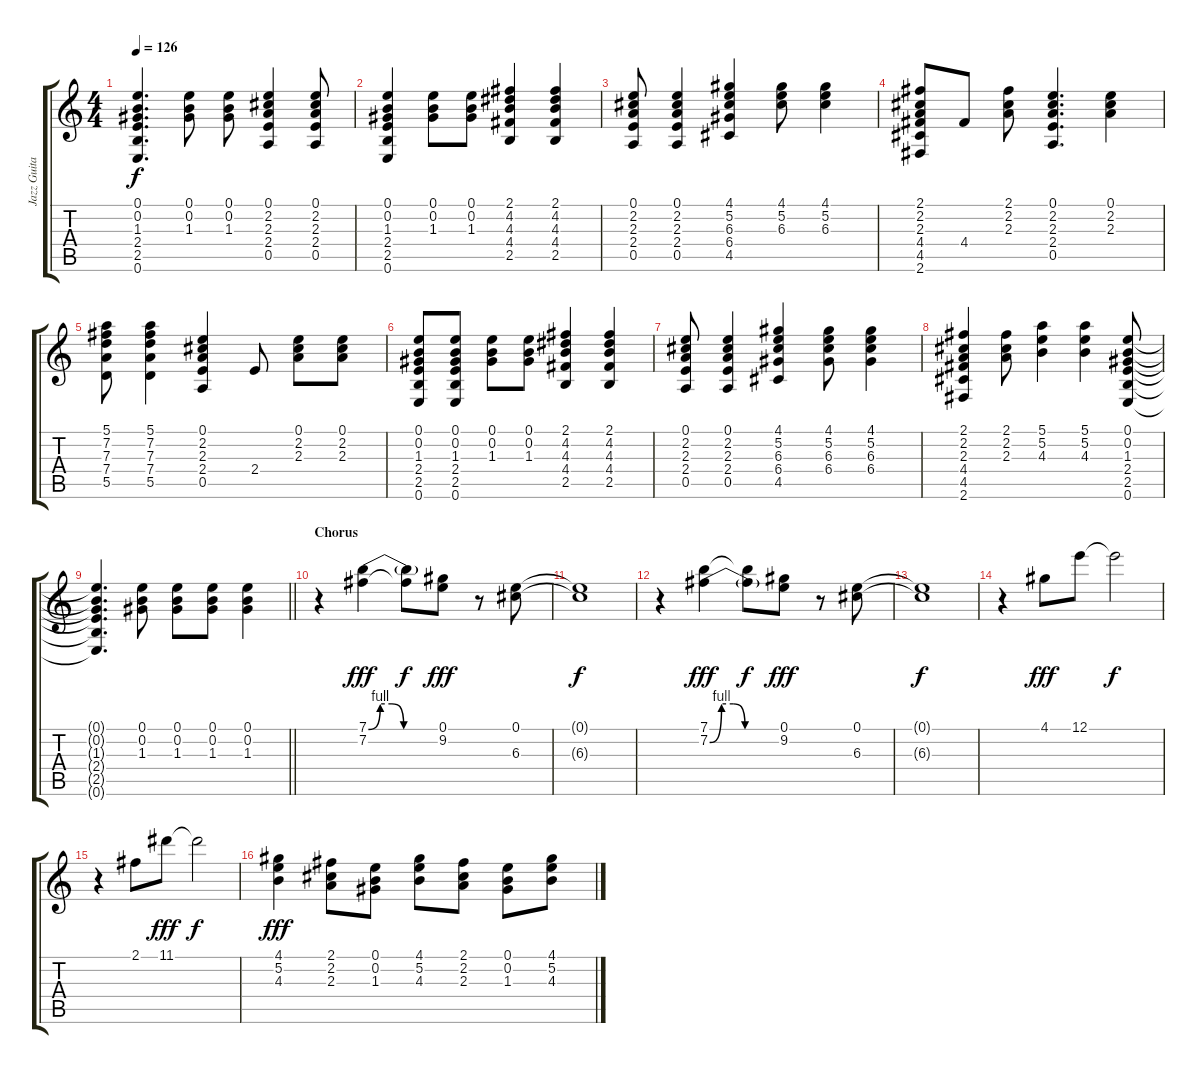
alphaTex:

\track ("Jazz Guitar" "Jazz Guita") {instrument electricguitarjazz}
\staff {score tabs}
\tuning (E4 B3 G3 D3 A2 E2) {hide}
\ts (4 4)
\tempo 126
\clef g2
\ks c
(0.1{t} 0.2{t} 1.3{t} 2.4{t} 2.5{t} 0.6{t}).4{d dy f} (0.1 0.2 1.3).8 (0.1 0.2 1.3).8 (0.1 2.2 2.3 2.4 0.5).4 (0.1 2.2 2.3 2.4 0.5).8 |
(0.1 0.2 1.3 2.4 2.5 0.6).4 (0.1 0.2 1.3).8 (0.1 0.2 1.3).8 (2.1 4.2 4.3 4.4 2.5).4 (2.1 4.2 4.3 4.4 2.5).4 |
(0.1 2.2 2.3 2.4 0.5).8 (0.1 2.2 2.3 2.4 0.5).4 (4.1 5.2 6.3 6.4 4.5).4 (4.1 5.2 6.3).8 (4.1 5.2 6.3).4 |
(2.1 2.2 2.3 4.4 4.5 2.6).8 4.4.8 (2.1 2.2 2.3).8 (0.1 2.2 2.3 2.4 0.5).4{d} (0.1 2.2 2.3).4 |
(5.1 7.2 7.3 7.4 5.5).8 (5.1 7.2 7.3 7.4 5.5).4 (0.1 2.2 2.3 2.4 0.5).4 2.4.8 (0.1 2.2 2.3).8 (0.1 2.2 2.3).8 |
(0.1 0.2 1.3 2.4 2.5 0.6).8 (0.1 0.2 1.3 2.4 2.5 0.6).8 (0.1 0.2 1.3).8 (0.1 0.2 1.3).8 (2.1 4.2 4.3 4.4 2.5).4 (2.1 4.2 4.3 4.4 2.5).4 |
(0.1 2.2 2.3 2.4 0.5).8 (0.1 2.2 2.3 2.4 0.5).4 (4.1 5.2 6.3 6.4 4.5).4 (4.1 5.2 6.3 6.4).8 (4.1 5.2 6.3 6.4).4 |
(2.1 2.2 2.3 4.4 4.5 2.6).4 (2.1 2.2 2.3).8 (5.1 5.2 4.3).4 (5.1 5.2 4.3).4 (0.1 0.2 1.3 2.4 2.5 0.6).8 |
\barLineRight lightlight
(0.1{t} 0.2{t} 1.3{t} 2.4{t} 2.5{t} 0.6{t}).4{d} (0.1 0.2 1.3).8 (0.1 0.2 1.3).8 (0.1 0.2 1.3).8 (0.1 0.2 1.3).4 |
\section ("" "Chorus")
r.4 (7.1{be (custom 0 0 10 4 20 4 30 0 60 0)} 7.2).4{dy fff} (7.1{t} 7.2{t}).8{dy f} (0.1 9.2).8{dy fff} r.8 (0.1 6.3).8 |
(0.1{t} 6.3{t}).1{dy f} |
r.4 (7.1 7.2{be (custom 0 0 10 4 20 4 30 0 60 0)}).4{dy fff} (7.1{t} 7.2{t}).8{dy f} (0.1 9.2).8{dy fff} r.8 (0.1 6.3).8 |
(0.1{t} 6.3{t}).1{dy f} |
r.4 4.1.8{dy fff} 12.1.8 12.1{t}.2{dy f} |
r.4 2.1.8 11.1.8{dy fff} 11.1{t}.2{dy f} |
(4.1 5.2 4.3).4{dy fff} (2.1 2.2 2.3).8 (0.1 0.2 1.3).8 (4.1 5.2 4.3).8 (2.1 2.2 2.3).8 (0.1 0.2 1.3).8 (4.1 5.2 4.3).8
